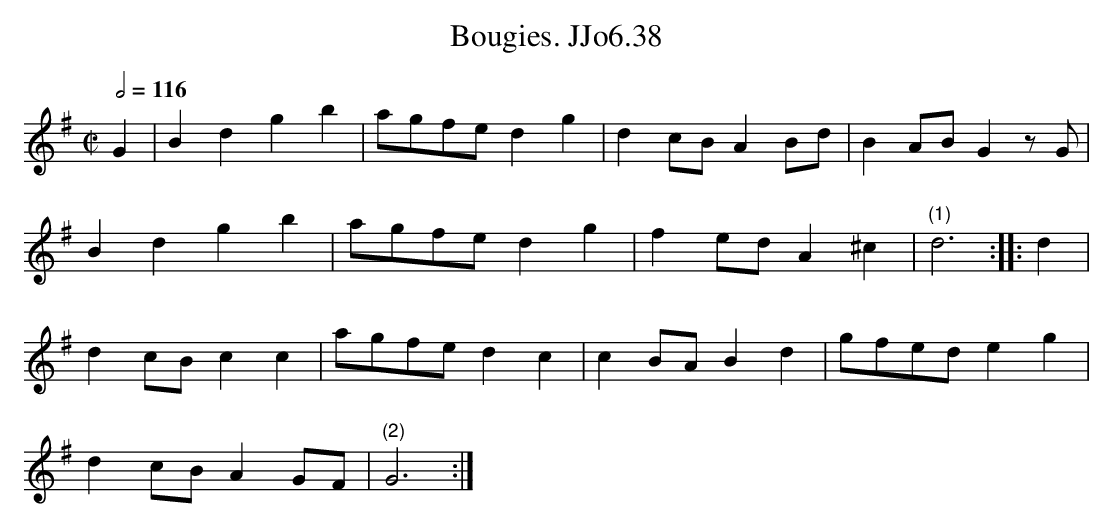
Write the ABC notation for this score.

X:1
T:Bougies. JJo6.38
M:C|
L:1/4
Q:1/2=116
K:G
G|Bdgb|a/g/f/e/dg|dc/B/AB/d/|BA/B/Gz/G/|
Bdgb|a/g/f/e/dg|fe/d/A^c|"(1)"d3::d|
dc/B/cc|a/g/f/e/dc|cB/A/Bd|g/f/e/d/eg|
dc/B/AG/F/|"(2)"G3:|
